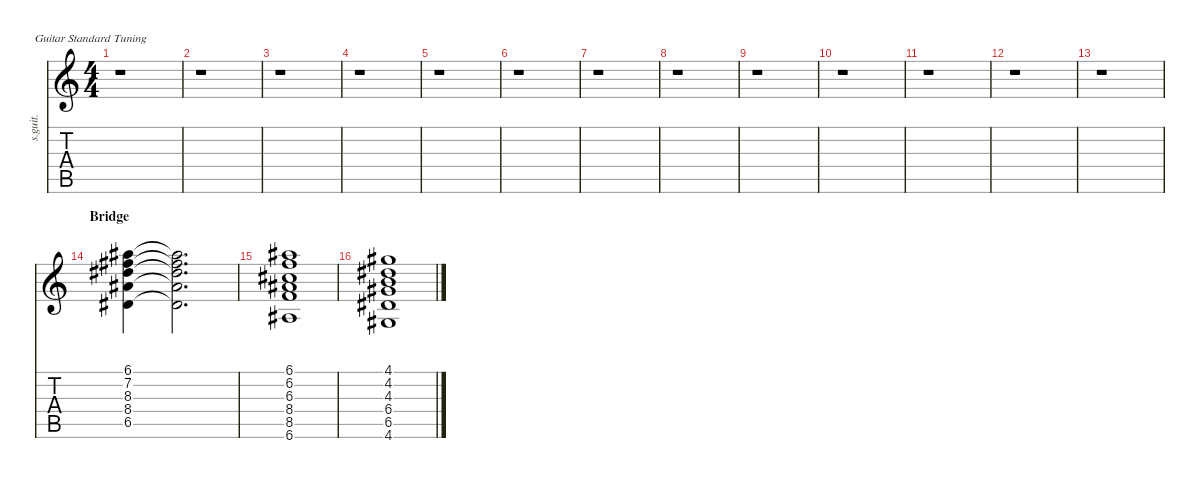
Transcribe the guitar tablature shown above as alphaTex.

\defaultSystemsLayout 4
\hideDynamics
\bracketExtendMode nobrackets
\track ("Synth 1 (Stuart \"2D\" Pot)" "s.guit.") {instrument pad2warm}
\staff {score tabs}
\tuning (E4 B3 G3 D3 A2 E2)
\displaytranspose 12
\ts (4 4)
\tempo (139 hide)
\clef g2
\ks c
r.1{dy f} |
r.1 |
r.1 |
r.1 |
r.1 |
r.1 |
r.1 |
r.1 |
r.1 |
r.1 |
r.1 |
r.1 |
r.1 |
\section ("" "Bridge")
(6.1{acc #} 7.2{acc #} 8.3{acc #} 8.4{acc #} 6.5{acc #}).4{lyrics (0 "") lyrics (1 "") lyrics (2 "") lyrics (3 "") lyrics (4 "")} (6.1{t acc #} 7.2{t acc #} 8.3{t acc #} 8.4{t acc #} 6.5{t acc #}).2{d lyrics (0 "") lyrics (1 "") lyrics (2 "") lyrics (3 "") lyrics (4 "")} |
(6.1{acc #} 6.2 6.3{acc #} 8.4{acc #} 8.5 6.6{acc #}).1{lyrics (0 "") lyrics (1 "") lyrics (2 "") lyrics (3 "") lyrics (4 "")} |
(4.1{acc #} 4.2{acc #} 4.3 6.4{acc #} 6.5{acc #} 4.6{acc #}).1{lyrics (0 "") lyrics (1 "") lyrics (2 "") lyrics (3 "") lyrics (4 "")}
